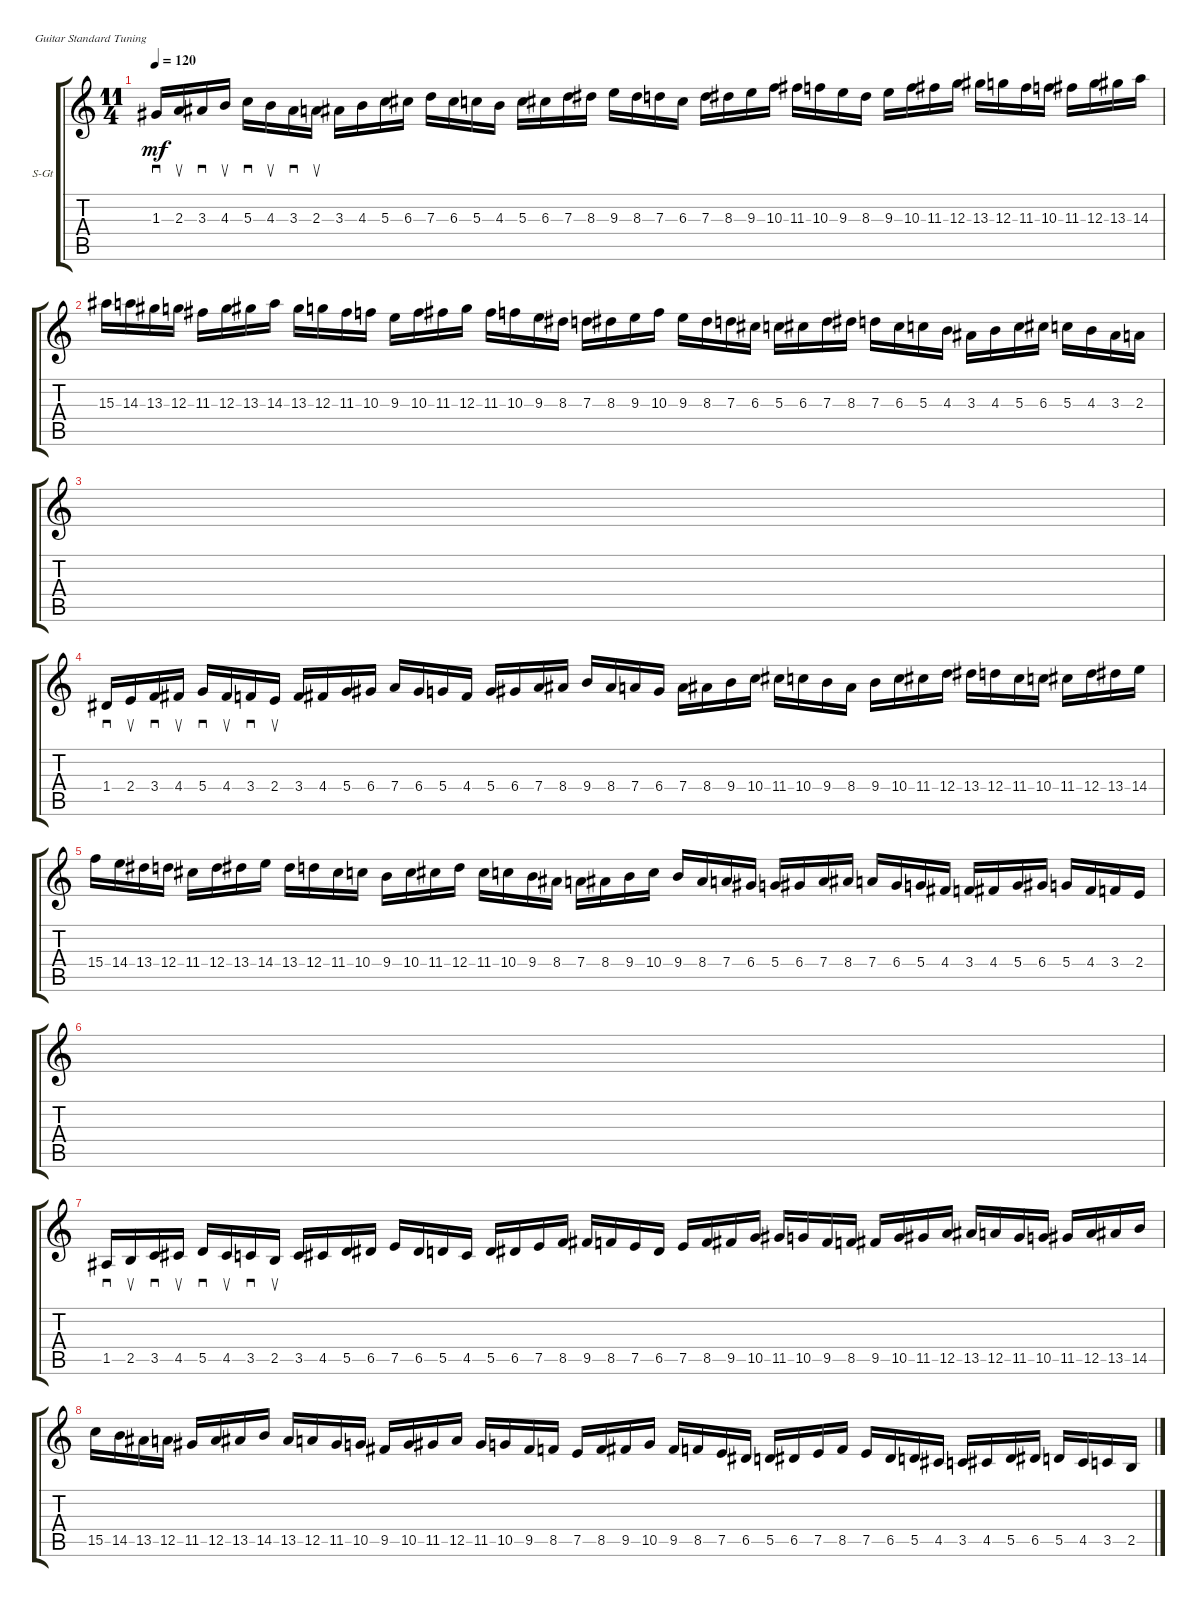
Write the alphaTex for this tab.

\defaultSystemsLayout 4
\bracketExtendMode groupsimilarinstruments
\firstSystemTrackNameOrientation horizontal
\otherSystemsTrackNameOrientation horizontal
\track ("Steel Guitar" "S-Gt") {instrument acousticguitarsteel}
\staff {score tabs}
\tuning (E4 B3 G3 D3 A2 E2)
\ts (11 4)
\tempo 120
\clef g2
\ks c
1.3.16{sd dy mf} 2.3.16{su} 3.3.16{sd} 4.3.16{su} 5.3.16{sd} 4.3.16{su} 3.3.16{sd} 2.3.16{su} 3.3.16 4.3.16 5.3.16 6.3.16 7.3.16 6.3.16 5.3.16 4.3.16 5.3.16 6.3.16 7.3.16 8.3.16 9.3.16 8.3.16 7.3.16 6.3.16 7.3.16 8.3.16 9.3.16 10.3.16 11.3.16 10.3.16 9.3.16 8.3.16 9.3.16 10.3.16 11.3.16 12.3.16 13.3.16 12.3.16 11.3.16 10.3.16 11.3.16 12.3.16 13.3.16 14.3.16 |
15.3.16 14.3.16 13.3.16 12.3.16 11.3.16 12.3.16 13.3.16 14.3.16 13.3.16 12.3.16 11.3.16 10.3.16 9.3.16 10.3.16 11.3.16 12.3.16 11.3.16 10.3.16 9.3.16 8.3.16 7.3.16 8.3.16 9.3.16 10.3.16 9.3.16 8.3.16 7.3.16 6.3.16 5.3.16 6.3.16 7.3.16 8.3.16 7.3.16 6.3.16 5.3.16 4.3.16 3.3.16 4.3.16 5.3.16 6.3.16 5.3.16 4.3.16 3.3.16 2.3.16 |
|
1.4.16{sd} 2.4.16{su} 3.4.16{sd} 4.4.16{su} 5.4.16{sd} 4.4.16{su} 3.4.16{sd} 2.4.16{su} 3.4.16 4.4.16 5.4.16 6.4.16 7.4.16 6.4.16 5.4.16 4.4.16 5.4.16 6.4.16 7.4.16 8.4.16 9.4.16 8.4.16 7.4.16 6.4.16 7.4.16 8.4.16 9.4.16 10.4.16 11.4.16 10.4.16 9.4.16 8.4.16 9.4.16 10.4.16 11.4.16 12.4.16 13.4.16 12.4.16 11.4.16 10.4.16 11.4.16 12.4.16 13.4.16 14.4.16 |
15.4.16 14.4.16 13.4.16 12.4.16 11.4.16 12.4.16 13.4.16 14.4.16 13.4.16 12.4.16 11.4.16 10.4.16 9.4.16 10.4.16 11.4.16 12.4.16 11.4.16 10.4.16 9.4.16 8.4.16 7.4.16 8.4.16 9.4.16 10.4.16 9.4.16 8.4.16 7.4.16 6.4.16 5.4.16 6.4.16 7.4.16 8.4.16 7.4.16 6.4.16 5.4.16 4.4.16 3.4.16 4.4.16 5.4.16 6.4.16 5.4.16 4.4.16 3.4.16 2.4.16 |
|
1.5.16{sd} 2.5.16{su} 3.5.16{sd} 4.5.16{su} 5.5.16{sd} 4.5.16{su} 3.5.16{sd} 2.5.16{su} 3.5.16 4.5.16 5.5.16 6.5.16 7.5.16 6.5.16 5.5.16 4.5.16 5.5.16 6.5.16 7.5.16 8.5.16 9.5.16 8.5.16 7.5.16 6.5.16 7.5.16 8.5.16 9.5.16 10.5.16 11.5.16 10.5.16 9.5.16 8.5.16 9.5.16 10.5.16 11.5.16 12.5.16 13.5.16 12.5.16 11.5.16 10.5.16 11.5.16 12.5.16 13.5.16 14.5.16 |
15.5.16 14.5.16 13.5.16 12.5.16 11.5.16 12.5.16 13.5.16 14.5.16 13.5.16 12.5.16 11.5.16 10.5.16 9.5.16 10.5.16 11.5.16 12.5.16 11.5.16 10.5.16 9.5.16 8.5.16 7.5.16 8.5.16 9.5.16 10.5.16 9.5.16 8.5.16 7.5.16 6.5.16 5.5.16 6.5.16 7.5.16 8.5.16 7.5.16 6.5.16 5.5.16 4.5.16 3.5.16 4.5.16 5.5.16 6.5.16 5.5.16 4.5.16 3.5.16 2.5.16
